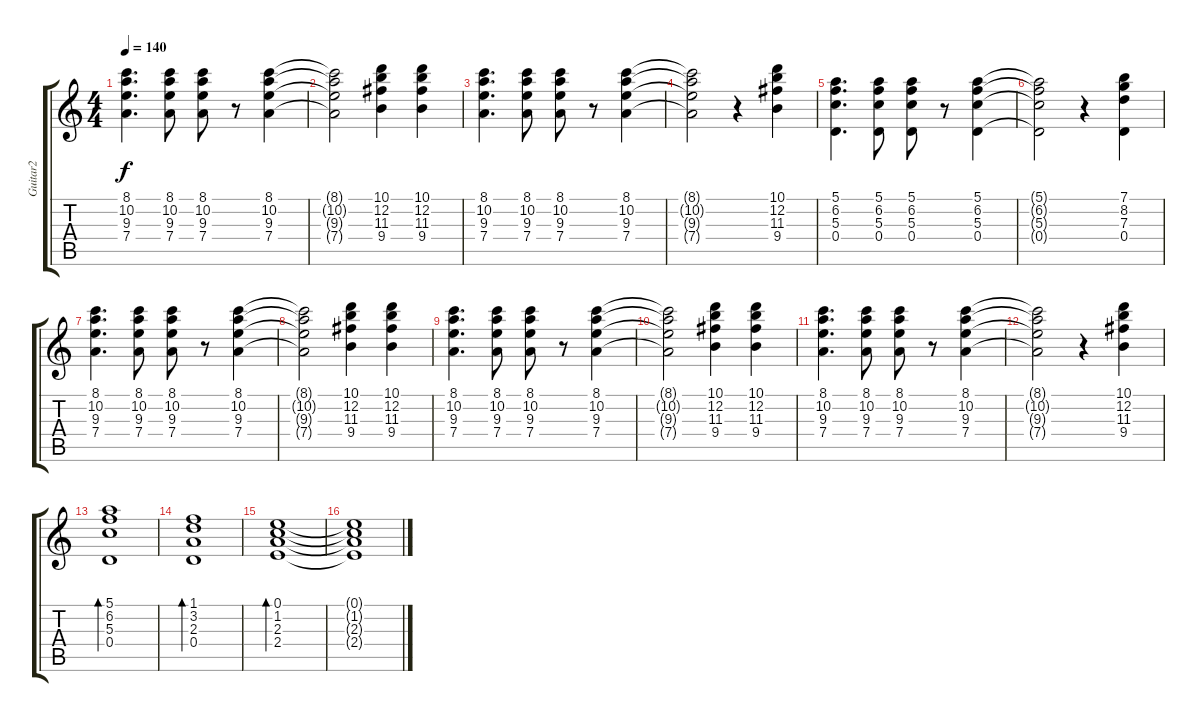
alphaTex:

\track ("Guitar2" "Guitar2") {instrument electricguitarclean}
\staff {score tabs}
\tuning (E4 B3 G3 D3 A2 E2) {hide}
\ts (4 4)
\tempo 140
\clef g2
\ks c
(8.1 10.2 9.3 7.4).4{d dy f} (8.1 10.2 9.3 7.4).8 (8.1 10.2 9.3 7.4).8 r.8 (8.1 10.2 9.3 7.4).4 |
(8.1{t} 10.2{t} 9.3{t} 7.4{t}).2 (10.1 12.2 11.3 9.4).4 (10.1 12.2 11.3 9.4).4 |
(8.1 10.2 9.3 7.4).4{d} (8.1 10.2 9.3 7.4).8 (8.1 10.2 9.3 7.4).8 r.8 (8.1 10.2 9.3 7.4).4 |
(8.1{t} 10.2{t} 9.3{t} 7.4{t}).2 r.4 (10.1 12.2 11.3 9.4).4 |
(5.1 6.2 5.3 0.4).4{d} (5.1 6.2 5.3 0.4).8 (5.1 6.2 5.3 0.4).8 r.8 (5.1 6.2 5.3 0.4).4 |
(5.1{t} 6.2{t} 5.3{t} 0.4{t}).2 r.4 (7.1 8.2 7.3 0.4).4 |
(8.1 10.2 9.3 7.4).4{d} (8.1 10.2 9.3 7.4).8 (8.1 10.2 9.3 7.4).8 r.8 (8.1 10.2 9.3 7.4).4 |
(8.1{t} 10.2{t} 9.3{t} 7.4{t}).2 (10.1 12.2 11.3 9.4).4 (10.1 12.2 11.3 9.4).4 |
(8.1 10.2 9.3 7.4).4{d} (8.1 10.2 9.3 7.4).8 (8.1 10.2 9.3 7.4).8 r.8 (8.1 10.2 9.3 7.4).4 |
(8.1{t} 10.2{t} 9.3{t} 7.4{t}).2 (10.1 12.2 11.3 9.4).4 (10.1 12.2 11.3 9.4).4 |
(8.1 10.2 9.3 7.4).4{d} (8.1 10.2 9.3 7.4).8 (8.1 10.2 9.3 7.4).8 r.8 (8.1 10.2 9.3 7.4).4 |
(8.1{t} 10.2{t} 9.3{t} 7.4{t}).2 r.4 (10.1 12.2 11.3 9.4).4 |
(5.1 6.2 5.3 0.4).1{bd 240} |
(1.1 3.2 2.3 0.4).1{bd 240} |
(0.1 1.2 2.3 2.4).1{bd 240} |
(0.1{t} 1.2{t} 2.3{t} 2.4{t}).1
